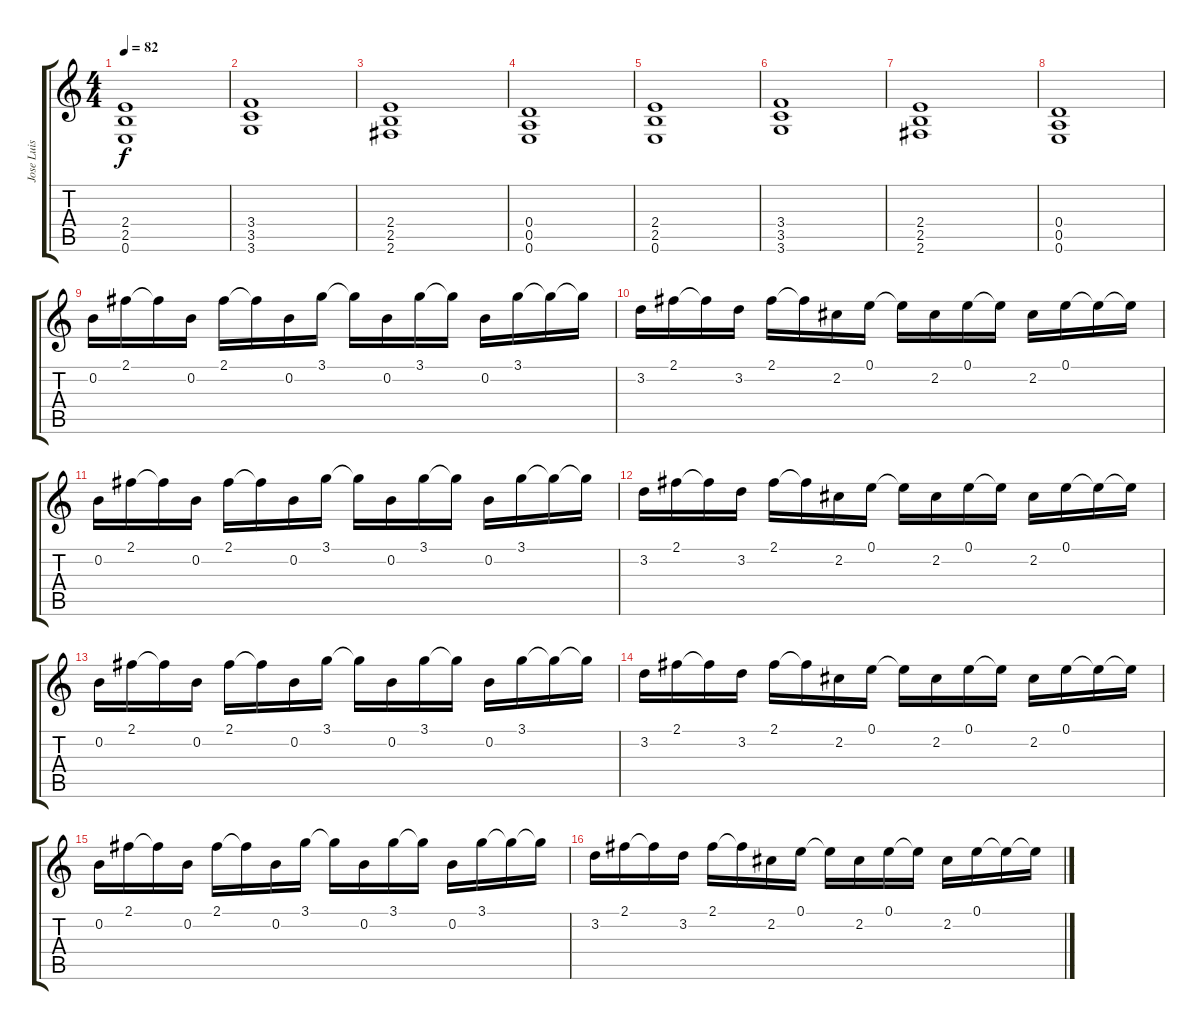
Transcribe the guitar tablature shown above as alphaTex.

\track ("Jose Luis" "Jose Luis") {instrument electricguitarclean}
\staff {score tabs}
\tuning (E4 B3 G3 D3 A2 E2) {hide}
\ts (4 4)
\tempo 82
\clef g2
\ks c
(2.4 2.5 0.6).1{dy f} |
(3.4 3.5 3.6).1 |
(2.4 2.5 2.6).1 |
(0.4 0.5 0.6).1 |
(2.4 2.5 0.6).1 |
(3.4 3.5 3.6).1 |
(2.4 2.5 2.6).1 |
(0.4 0.5 0.6).1 |
0.2.16 2.1.16 2.1{t}.16 0.2.16 2.1.16 2.1{t}.16 0.2.16 3.1.16 3.1{t}.16 0.2.16 3.1.16 3.1{t}.16 0.2.16 3.1.16 3.1{t}.16 3.1{t}.16 |
3.2.16 2.1.16 2.1{t}.16 3.2.16 2.1.16 2.1{t}.16 2.2.16 0.1.16 0.1{t}.16 2.2.16 0.1.16 0.1{t}.16 2.2.16 0.1.16 0.1{t}.16 0.1{t}.16 |
0.2.16 2.1.16 2.1{t}.16 0.2.16 2.1.16 2.1{t}.16 0.2.16 3.1.16 3.1{t}.16 0.2.16 3.1.16 3.1{t}.16 0.2.16 3.1.16 3.1{t}.16 3.1{t}.16 |
3.2.16 2.1.16 2.1{t}.16 3.2.16 2.1.16 2.1{t}.16 2.2.16 0.1.16 0.1{t}.16 2.2.16 0.1.16 0.1{t}.16 2.2.16 0.1.16 0.1{t}.16 0.1{t}.16 |
0.2.16 2.1.16 2.1{t}.16 0.2.16 2.1.16 2.1{t}.16 0.2.16 3.1.16 3.1{t}.16 0.2.16 3.1.16 3.1{t}.16 0.2.16 3.1.16 3.1{t}.16 3.1{t}.16 |
3.2.16 2.1.16 2.1{t}.16 3.2.16 2.1.16 2.1{t}.16 2.2.16 0.1.16 0.1{t}.16 2.2.16 0.1.16 0.1{t}.16 2.2.16 0.1.16 0.1{t}.16 0.1{t}.16 |
0.2.16 2.1.16 2.1{t}.16 0.2.16 2.1.16 2.1{t}.16 0.2.16 3.1.16 3.1{t}.16 0.2.16 3.1.16 3.1{t}.16 0.2.16 3.1.16 3.1{t}.16 3.1{t}.16 |
3.2.16 2.1.16 2.1{t}.16 3.2.16 2.1.16 2.1{t}.16 2.2.16 0.1.16 0.1{t}.16 2.2.16 0.1.16 0.1{t}.16 2.2.16 0.1.16 0.1{t}.16 0.1{t}.16
